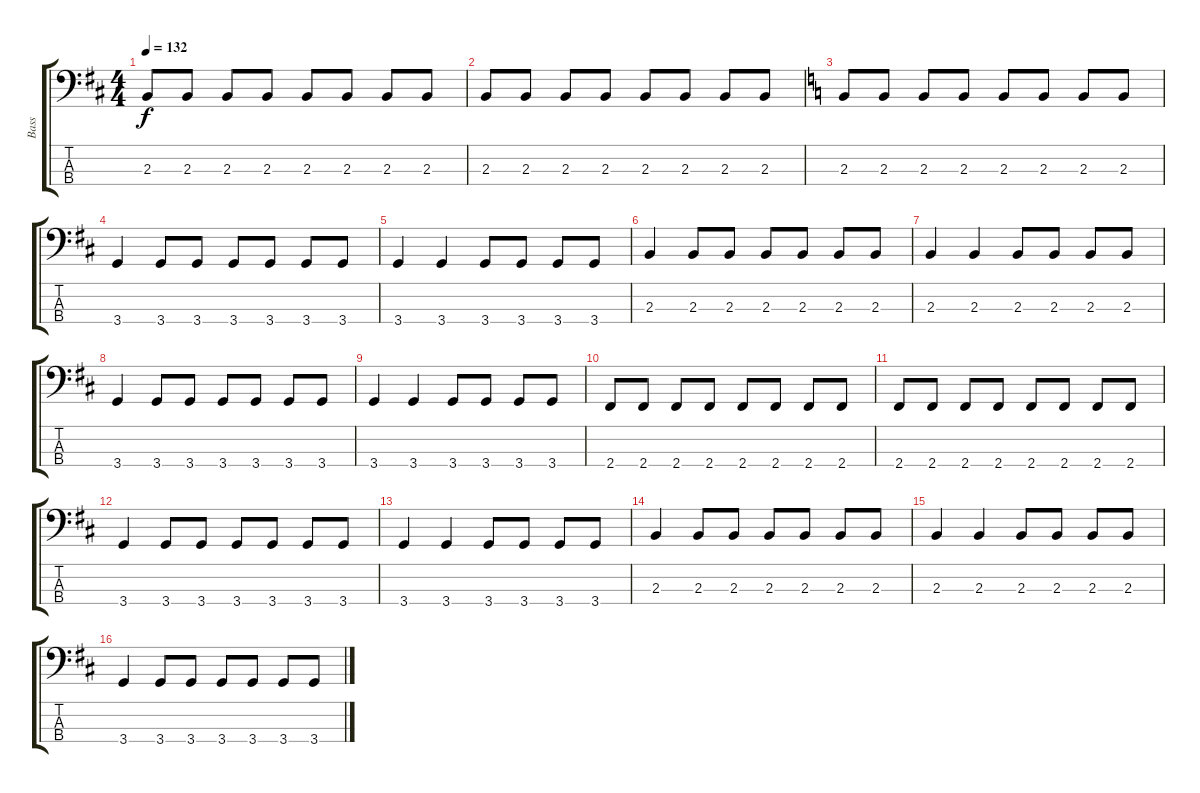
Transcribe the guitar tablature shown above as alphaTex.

\track ("Bass" "Bass") {instrument electricbassfinger}
\staff {score tabs}
\tuning (G2 D2 A1 E1) {hide}
\ts (4 4)
\tempo 132
\clef f4
\ks d
2.3.8{dy f} 2.3.8 2.3.8 2.3.8 2.3.8 2.3.8 2.3.8 2.3.8 |
2.3.8 2.3.8 2.3.8 2.3.8 2.3.8 2.3.8 2.3.8 2.3.8 |
\ks c
2.3.8 2.3.8 2.3.8 2.3.8 2.3.8 2.3.8 2.3.8 2.3.8 |
\ks d
3.4.4 3.4.8 3.4.8 3.4.8 3.4.8 3.4.8 3.4.8 |
3.4.4 3.4.4 3.4.8 3.4.8 3.4.8 3.4.8 |
2.3.4 2.3.8 2.3.8 2.3.8 2.3.8 2.3.8 2.3.8 |
2.3.4 2.3.4 2.3.8 2.3.8 2.3.8 2.3.8 |
3.4.4 3.4.8 3.4.8 3.4.8 3.4.8 3.4.8 3.4.8 |
3.4.4 3.4.4 3.4.8 3.4.8 3.4.8 3.4.8 |
2.4.8 2.4.8 2.4.8 2.4.8 2.4.8 2.4.8 2.4.8 2.4.8 |
2.4.8 2.4.8 2.4.8 2.4.8 2.4.8 2.4.8 2.4.8 2.4.8 |
3.4.4 3.4.8 3.4.8 3.4.8 3.4.8 3.4.8 3.4.8 |
3.4.4 3.4.4 3.4.8 3.4.8 3.4.8 3.4.8 |
2.3.4 2.3.8 2.3.8 2.3.8 2.3.8 2.3.8 2.3.8 |
2.3.4 2.3.4 2.3.8 2.3.8 2.3.8 2.3.8 |
3.4.4 3.4.8 3.4.8 3.4.8 3.4.8 3.4.8 3.4.8
